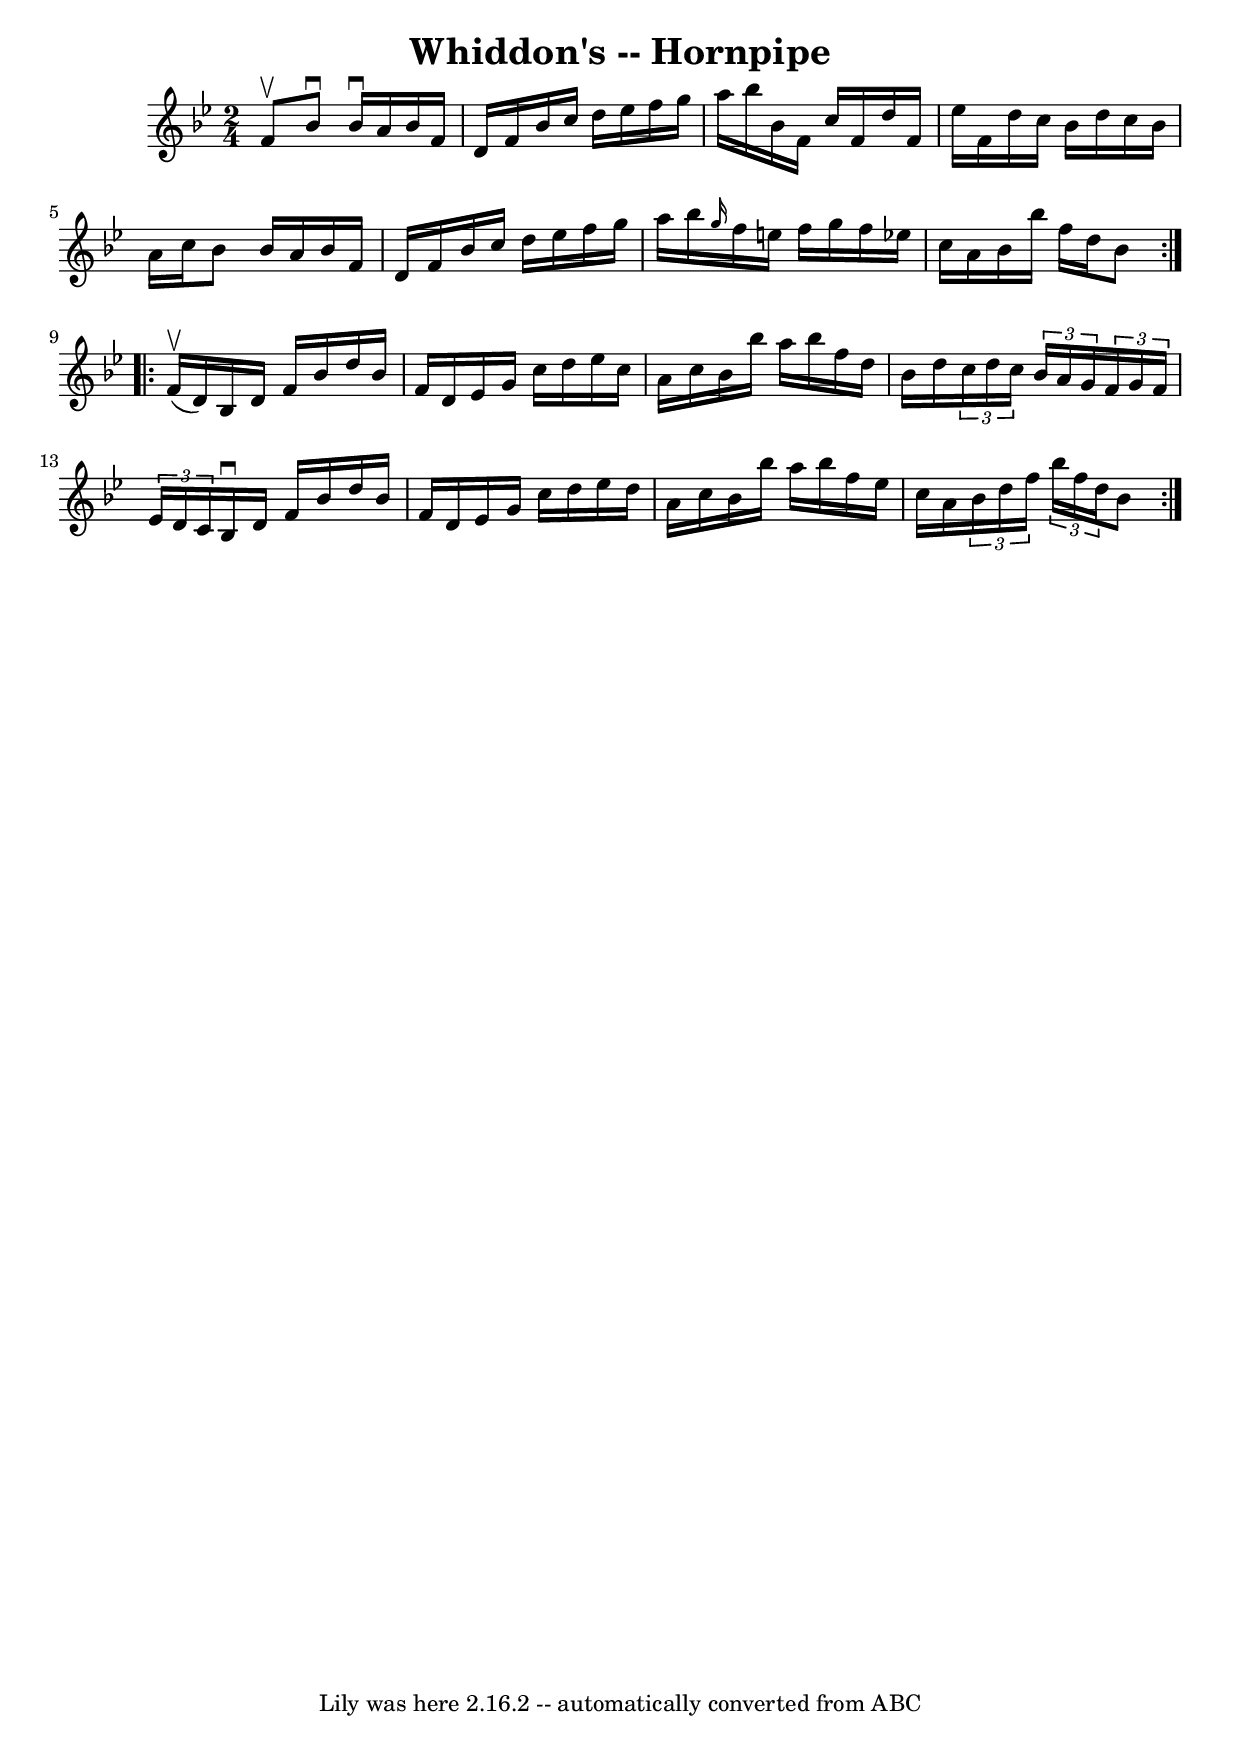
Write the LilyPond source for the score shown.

\version "2.16.2"
\include "Mammoth.ily"
\header {
  %% book = "Ryan's Mammoth Collection of Fiddle Tunes"
  crossRefNumber = "1"
  footnotes = ""
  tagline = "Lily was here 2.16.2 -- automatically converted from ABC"
  title = "Whiddon's -- Hornpipe"

}
voicedefault =  {



  \repeat volta 2 {

    \time 2/4      \key bes \major f'8^\upbow    |
    bes'8^\downbow bes'16^\downbow a'16 bes'16 f'16 d'16 f'16    |
    bes'16         c''16 d''16 ees''16 f''16 g''16 a''16 bes''16     |
         bes'16 f'16 c''16 f'16 d''16 f'16 ees''16 f'16     |
         d''16 c''16 bes'16 d''16 c''16 bes'16 a'16 c''16      |
    bes'8 bes'16 a'16 bes'16 f'16 d'16 f'16     |
    bes'16 c''16 d''16 ees''16 f''16 g''16 a''16         bes''16     |
    \grace { g''16  
	   } f''16 e''16 f''16 g''16         f''16 ees''!16 c''16 a'16     |
    bes'16 bes''16 f''16    
    d''16 bes'8    
  }     
  \repeat volta 2 {     f'16 (^\upbow d'16)     |
    bes16 d'16 f'16 bes'16 d''16 bes'16 f'16 d'16    |
    ees'16 g'16 c''16 d''16 ees''16 c''16 a'16         c''16     |
    bes'16 bes''16 a''16 bes''16 f''16 d''16         bes'16 d''16     |
    \times 2/3 { c''16 d''16 c''16  
	       }   
    \times 2/3 { bes'16 a'16 g'16  
	       }   \times 2/3 { f'16 g'16 f'16  

			      }   \times 2/3 { ees'16 d'16 c'16   					     }    |
    bes16^\downbow        d'16 f'16 bes'16 d''16 bes'16 f'16 d'16     |
    ees'16       g'16 c''16 d''16 ees''16 d''16 a'16 c''16     |
         bes'16 bes''16 a''16 bes''16 f''16 ees''16 c''16 a'16      |
    \times 2/3 { bes'16 d''16 f''16  
	       }   \times 2/3 { bes''16  
				f''16 d''16  
			      } bes'8    
  }   

}

\score{
  <<

    \context Staff="default"
    {
      \voicedefault 
      
    }

  >>
  \layout {
    
  }
  \midi {
  }

}
